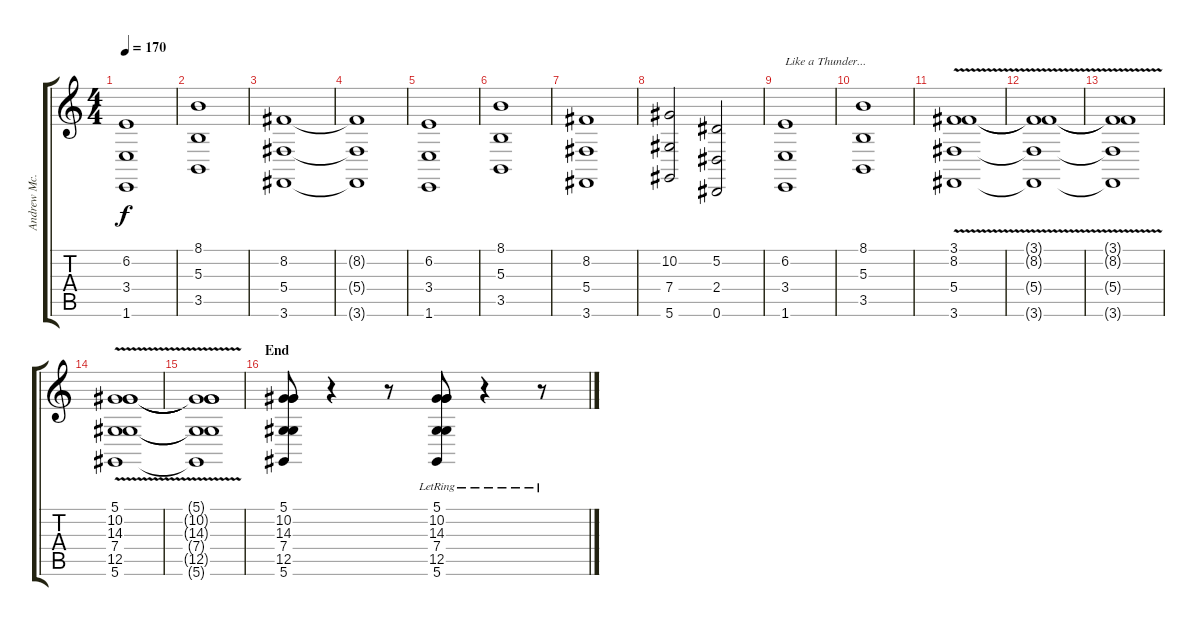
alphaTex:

\track ("Andrew Mc.Pauls" "Andrew Mc.") {instrument stringensemble1}
\staff {score tabs}
\tuning (Eb4 Bb3 Gb3 Db3 Ab2 Eb2) {hide}
\ts (4 4)
\tempo 170
\clef g2
\ks c
(6.2 3.4 1.6).1{dy f} |
(8.1 5.3 3.5).1 |
(8.2 5.4 3.6).1 |
(8.2{t} 5.4{t} 3.6{t}).1 |
(6.2 3.4 1.6).1 |
(8.1 5.3 3.5).1 |
(8.2 5.4 3.6).1 |
(10.2 7.4 5.6).2 (5.2 2.4 0.6).2 |
(6.2 3.4 1.6).1{txt "Like a Thunder..."} |
(8.1 5.3 3.5).1 |
(3.1{v} 8.2{v} 5.4{v} 3.6{v}).1 |
(3.1{v t} 8.2{v t} 5.4{v t} 3.6{v t}).1 |
(3.1{v t} 8.2{v t} 5.4{v t} 3.6{v t}).1 |
(5.1{v} 10.2{v} 14.3{v} 7.4{v} 12.5{v} 5.6{v}).1 |
(5.1{v t} 10.2{v t} 14.3{v t} 7.4{v t} 12.5{v t} 5.6{v t}).1 |
\section ("" "End")
(5.1 10.2 14.3 7.4 12.5 5.6).8{volume 16 instrument stringensemble1} r.4 r.8 (5.1 10.2 14.3{lr} 7.4 12.5{lr} 5.6{lr}).8 r.4 r.8
